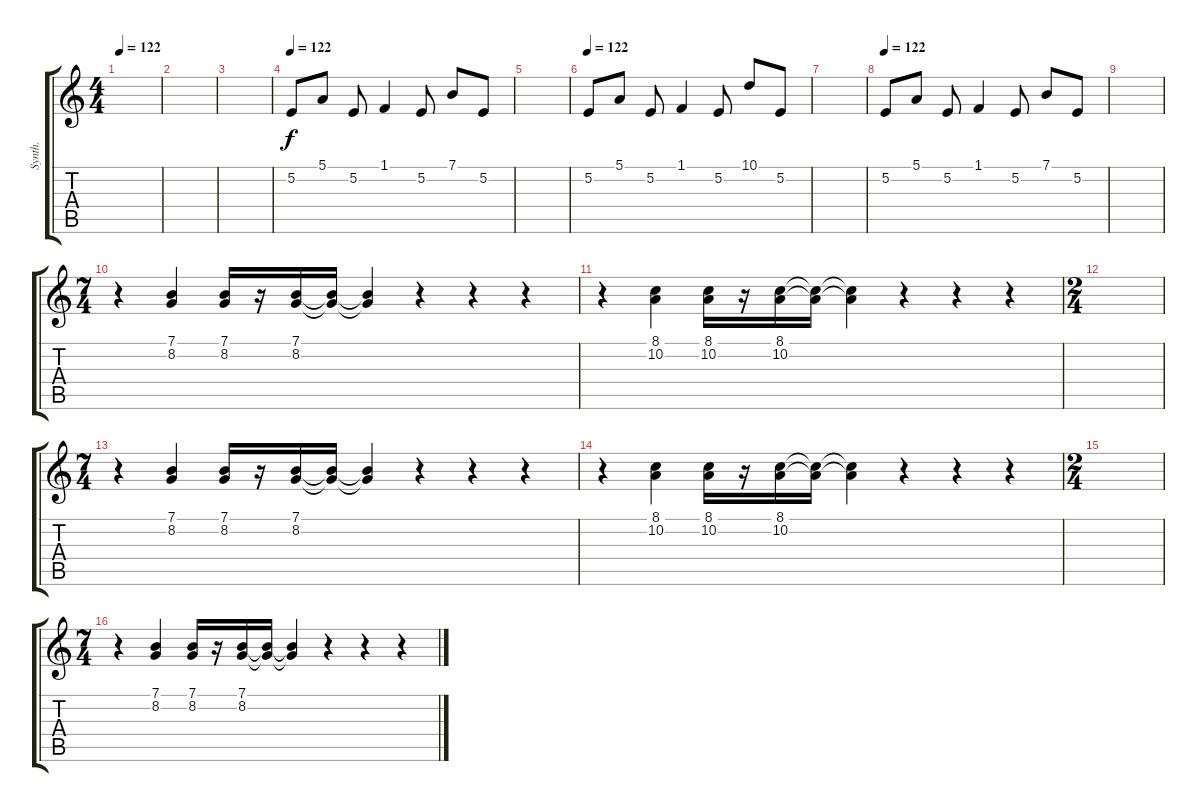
\track ("Synth." "Synth.") {instrument pad2warm}
\staff {score tabs}
\tuning (E4 B3 G3 D3 A2 E2) {hide}
\ts (4 4)
\tempo 122
\clef g2
\ks c
|
|
|
\tempo 122
5.2.8 5.1.8 5.2.8 1.1.4 5.2.8 7.1.8 5.2.8 |
|
\tempo 122
5.2.8 5.1.8 5.2.8 1.1.4 5.2.8 10.1.8 5.2.8 |
|
\tempo 122
5.2.8 5.1.8 5.2.8 1.1.4 5.2.8 7.1.8 5.2.8 |
|
\ts (7 4)
r.4 (7.1 8.2).4 (7.1 8.2).16 r.16 (7.1 8.2).16 (7.1{t} 8.2{t}).16 (7.1{t} 8.2{t}).4 r.4 r.4 r.4 |
r.4 (8.1 10.2).4 (8.1 10.2).16 r.16 (8.1 10.2).16 (8.1{t} 10.2{t}).16 (8.1{t} 10.2{t}).4 r.4 r.4 r.4 |
\ts (2 4)
|
\ts (7 4)
r.4 (7.1 8.2).4 (7.1 8.2).16 r.16 (7.1 8.2).16 (7.1{t} 8.2{t}).16 (7.1{t} 8.2{t}).4 r.4 r.4 r.4 |
r.4 (8.1 10.2).4 (8.1 10.2).16 r.16 (8.1 10.2).16 (8.1{t} 10.2{t}).16 (8.1{t} 10.2{t}).4 r.4 r.4 r.4 |
\ts (2 4)
|
\ts (7 4)
r.4 (7.1 8.2).4 (7.1 8.2).16 r.16 (7.1 8.2).16 (7.1{t} 8.2{t}).16 (7.1{t} 8.2{t}).4 r.4 r.4 r.4
